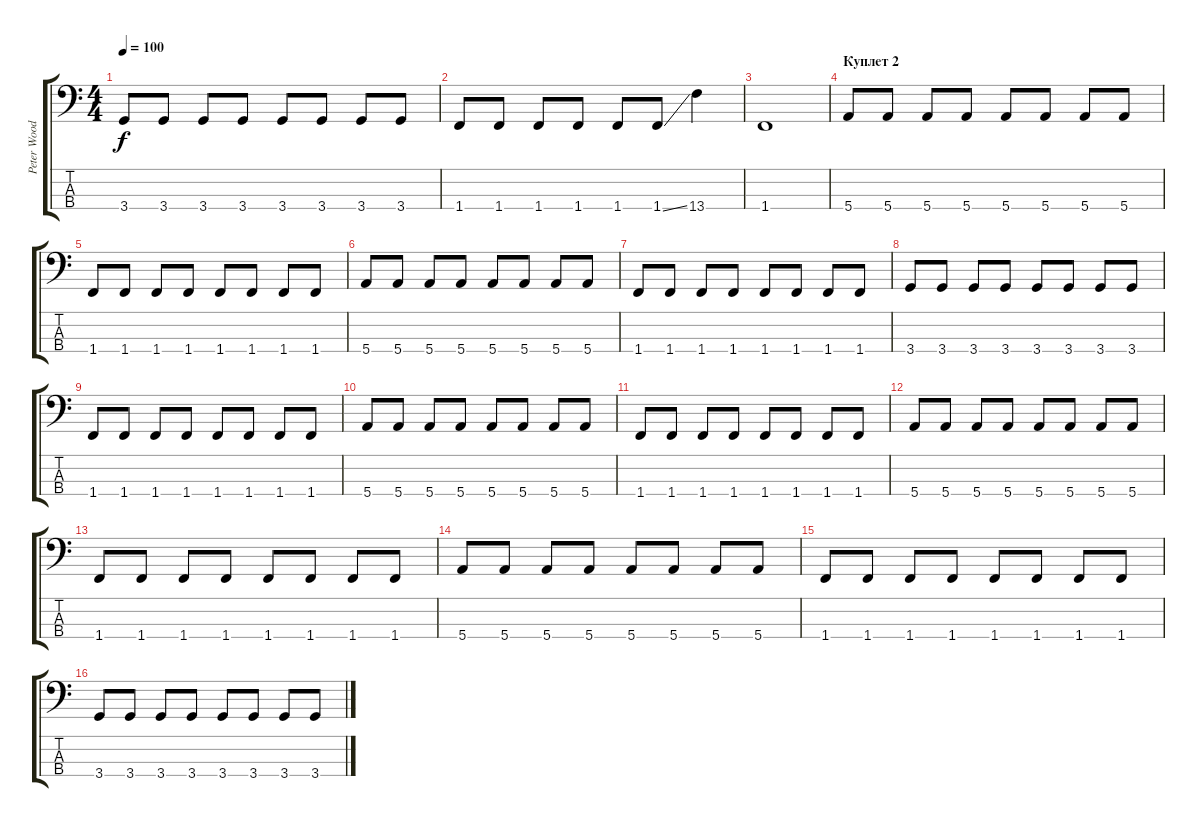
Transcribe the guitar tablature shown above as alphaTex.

\track ("Peter Woodrobe" "Peter Wood") {instrument electricbasspick}
\staff {score tabs}
\tuning (G2 D2 A1 E1) {hide}
\ts (4 4)
\tempo 100
\clef f4
\ks c
3.4.8{dy f} 3.4.8 3.4.8 3.4.8 3.4.8 3.4.8 3.4.8 3.4.8 |
1.4.8 1.4.8 1.4.8 1.4.8 1.4.8 1.4{ss}.8 13.4.4 |
1.4.1 |
\section ("" "Куплет 2")
5.4.8{volume 13} 5.4.8 5.4.8 5.4.8 5.4.8 5.4.8 5.4.8 5.4.8 |
1.4.8 1.4.8 1.4.8 1.4.8 1.4.8 1.4.8 1.4.8 1.4.8 |
5.4.8 5.4.8 5.4.8 5.4.8 5.4.8 5.4.8 5.4.8 5.4.8 |
1.4.8 1.4.8 1.4.8 1.4.8 1.4.8 1.4.8 1.4.8 1.4.8 |
3.4.8 3.4.8 3.4.8 3.4.8 3.4.8 3.4.8 3.4.8 3.4.8 |
1.4.8 1.4.8 1.4.8 1.4.8 1.4.8 1.4.8 1.4.8 1.4.8 |
5.4.8 5.4.8 5.4.8 5.4.8 5.4.8 5.4.8 5.4.8 5.4.8 |
1.4.8 1.4.8 1.4.8 1.4.8 1.4.8 1.4.8 1.4.8 1.4.8 |
5.4.8 5.4.8 5.4.8 5.4.8 5.4.8 5.4.8 5.4.8 5.4.8 |
1.4.8 1.4.8 1.4.8 1.4.8 1.4.8 1.4.8 1.4.8 1.4.8 |
5.4.8 5.4.8 5.4.8 5.4.8 5.4.8 5.4.8 5.4.8 5.4.8 |
1.4.8 1.4.8 1.4.8 1.4.8 1.4.8 1.4.8 1.4.8 1.4.8 |
3.4.8 3.4.8 3.4.8 3.4.8 3.4.8 3.4.8 3.4.8 3.4.8
